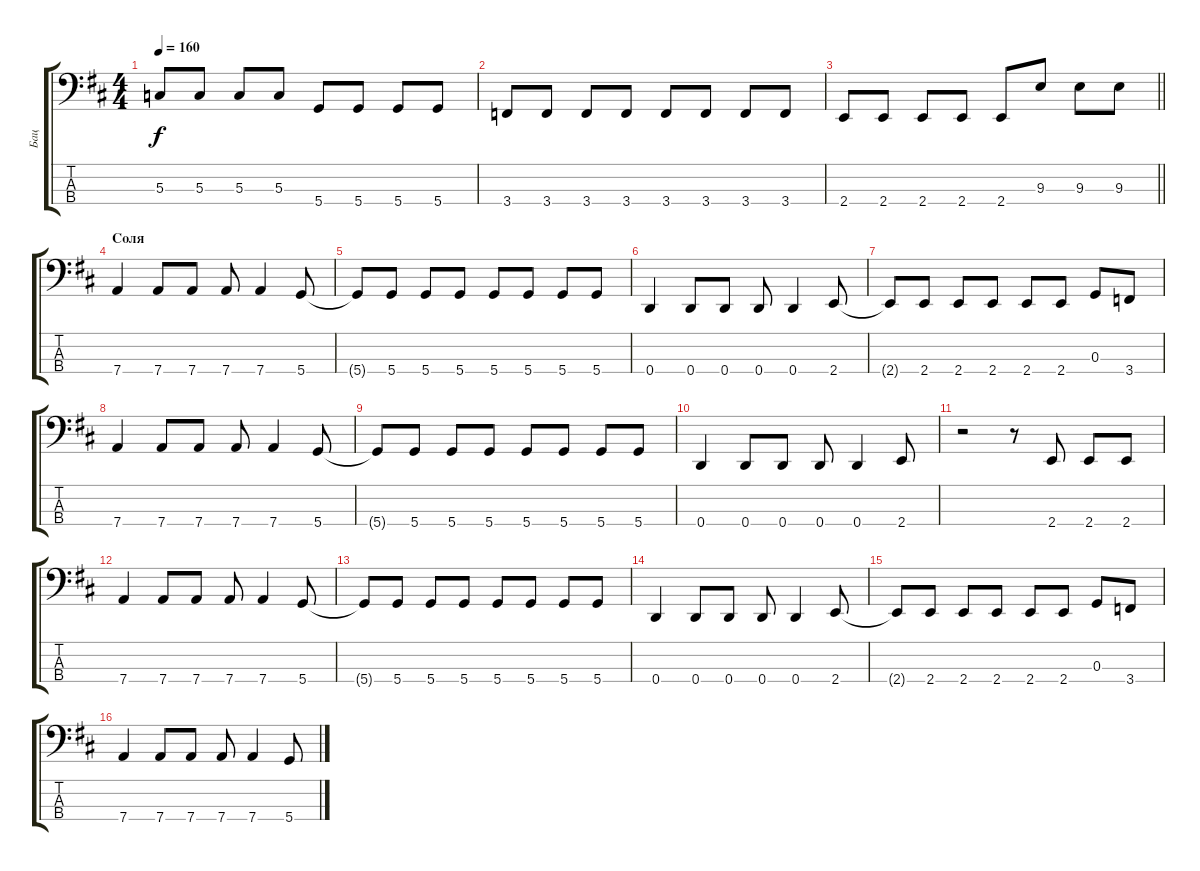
\track ("Бац" "Бац") {instrument electricbassfinger}
\staff {score tabs}
\tuning (F2 C2 G1 D1) {hide}
\ts (4 4)
\tempo 160
\clef f4
\ks bminor
5.3.8{dy f} 5.3.8 5.3.8 5.3.8 5.4.8 5.4.8 5.4.8 5.4.8 |
3.4.8 3.4.8 3.4.8 3.4.8 3.4.8 3.4.8 3.4.8 3.4.8 |
\barLineRight lightlight
2.4.8 2.4.8 2.4.8 2.4.8 2.4.8 9.3.8 9.3.8 9.3.8 |
\section ("" "Соля")
7.4.4 7.4.8 7.4.8 7.4.8 7.4.4 5.4.8 |
5.4{t}.8 5.4.8 5.4.8 5.4.8 5.4.8 5.4.8 5.4.8 5.4.8 |
0.4.4 0.4.8 0.4.8 0.4.8 0.4.4 2.4.8 |
2.4{t}.8 2.4.8 2.4.8 2.4.8 2.4.8 2.4.8 0.3.8 3.4.8 |
7.4.4 7.4.8 7.4.8 7.4.8 7.4.4 5.4.8 |
5.4{t}.8 5.4.8 5.4.8 5.4.8 5.4.8 5.4.8 5.4.8 5.4.8 |
0.4.4 0.4.8 0.4.8 0.4.8 0.4.4 2.4.8 |
r.2 r.8 2.4.8 2.4.8 2.4.8 |
7.4.4 7.4.8 7.4.8 7.4.8 7.4.4 5.4.8 |
5.4{t}.8 5.4.8 5.4.8 5.4.8 5.4.8 5.4.8 5.4.8 5.4.8 |
0.4.4 0.4.8 0.4.8 0.4.8 0.4.4 2.4.8 |
2.4{t}.8 2.4.8 2.4.8 2.4.8 2.4.8 2.4.8 0.3.8 3.4.8 |
7.4.4 7.4.8 7.4.8 7.4.8 7.4.4 5.4.8
